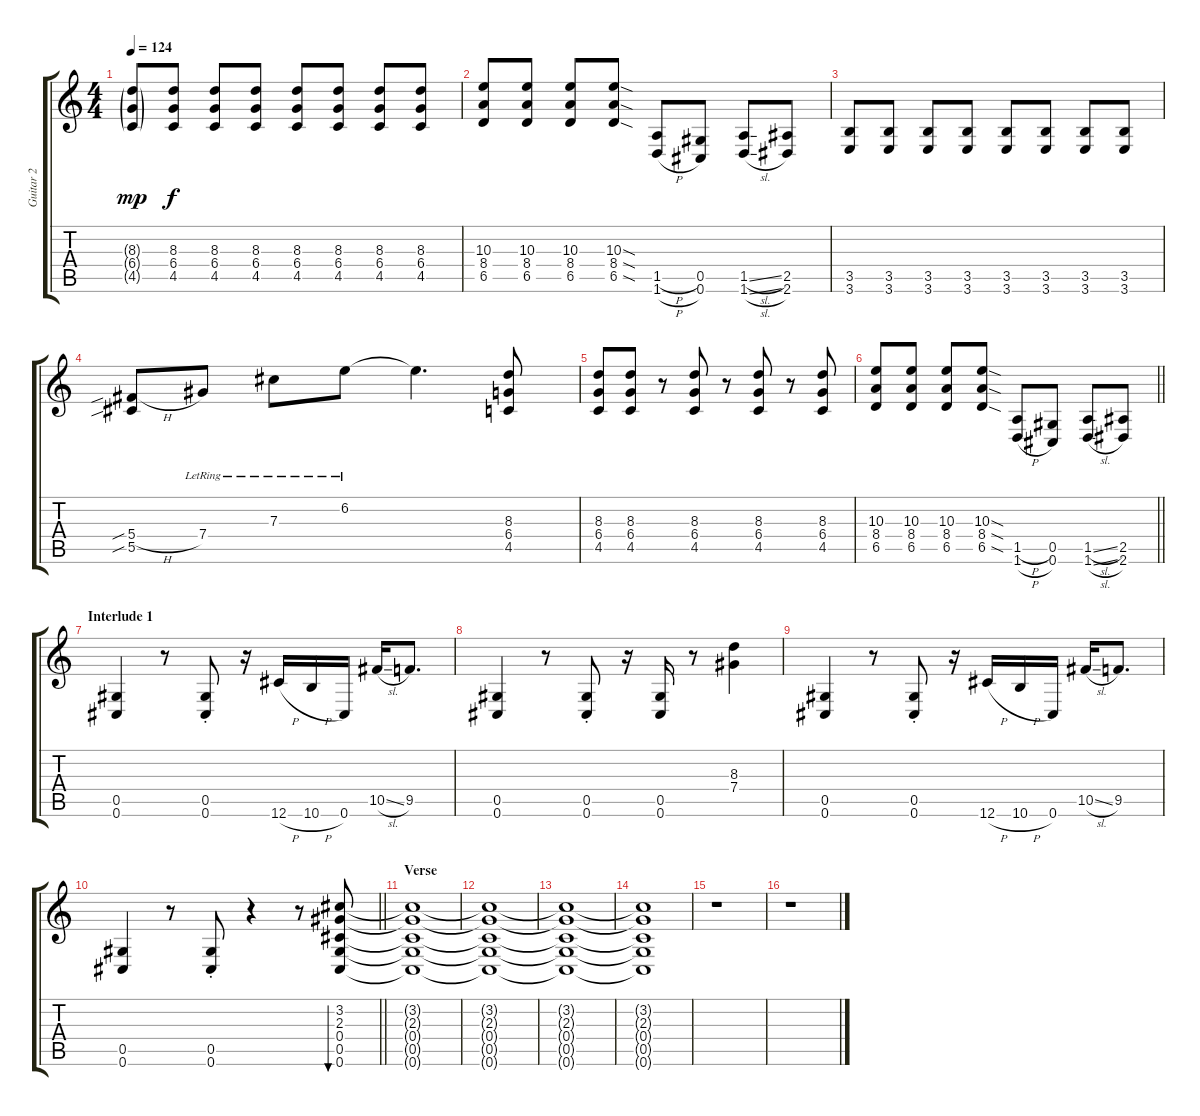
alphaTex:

\track ("Guitar 2" "Guitar 2") {instrument distortionguitar}
\staff {score tabs}
\tuning (Eb4 Bb3 Gb3 Db3 Ab2 Db2) {hide}
\ts (4 4)
\tempo 124
\clef g2
\ks c
(8.3{g} 6.4{g} 4.5{g}).8{dy mp} (8.3 6.4 4.5).8{dy f} (8.3 6.4 4.5).8 (8.3 6.4 4.5).8 (8.3 6.4 4.5).8 (8.3 6.4 4.5).8 (8.3 6.4 4.5).8 (8.3 6.4 4.5).8 |
(10.3 8.4 6.5).8 (10.3 8.4 6.5).8 (10.3 8.4 6.5).8 (10.3{sod} 8.4{sod} 6.5{sod}).8 (1.5{h} 1.6{h}).8 (0.5 0.6).8 (1.5{sl} 1.6{sl}).8 (2.5 2.6).8 |
(3.5 3.6).8 (3.5 3.6).8 (3.5 3.6).8 (3.5 3.6).8 (3.5 3.6).8 (3.5 3.6).8 (3.5 3.6).8 (3.5 3.6).8 |
(5.4{sib h} 5.5{sib}).8 7.4{lr}.8 7.3{lr}.8 6.2{lr}.8 6.2{t}.4{d} (8.3 6.4 4.5).8 |
(8.3 6.4 4.5).8 (8.3 6.4 4.5).8 r.8 (8.3 6.4 4.5).8 r.8 (8.3 6.4 4.5).8 r.8 (8.3 6.4 4.5).8 |
\barLineRight lightlight
(10.3 8.4 6.5).8 (10.3 8.4 6.5).8 (10.3 8.4 6.5).8 (10.3{sod} 8.4{sod} 6.5{sod}).8 (1.5{h} 1.6{h}).8 (0.5 0.6).8 (1.5{sl} 1.6{sl}).8 (2.5 2.6).8 |
\section ("" "Interlude 1")
(0.5 0.6).4 r.8 (0.5{st} 0.6{st}).8 r.16 12.6{h}.16 10.6{h}.16 0.6.16 10.5{sl}.16 9.5.8{d} |
(0.5 0.6).4 r.8 (0.5{st} 0.6{st}).8 r.16 (0.5 0.6).16 r.8 (8.3 7.4).4 |
(0.5 0.6).4 r.8 (0.5{st} 0.6{st}).8 r.16 12.6{h}.16 10.6{h}.16 0.6.16 10.5{sl}.16 9.5.8{d} |
\barLineRight lightlight
(0.5 0.6).4 r.8 (0.5{st} 0.6{st}).8 r.4 r.8 (3.2 2.3 0.4 0.5 0.6).8{bu 480} |
\section ("" "Verse")
(3.2{t} 2.3{t} 0.4{t} 0.5{t} 0.6{t}).1 |
(3.2{t} 2.3{t} 0.4{t} 0.5{t} 0.6{t}).1 |
(3.2{t} 2.3{t} 0.4{t} 0.5{t} 0.6{t}).1 |
(3.2{t} 2.3{t} 0.4{t} 0.5{t} 0.6{t}).1 |
r.1 |
r.1
